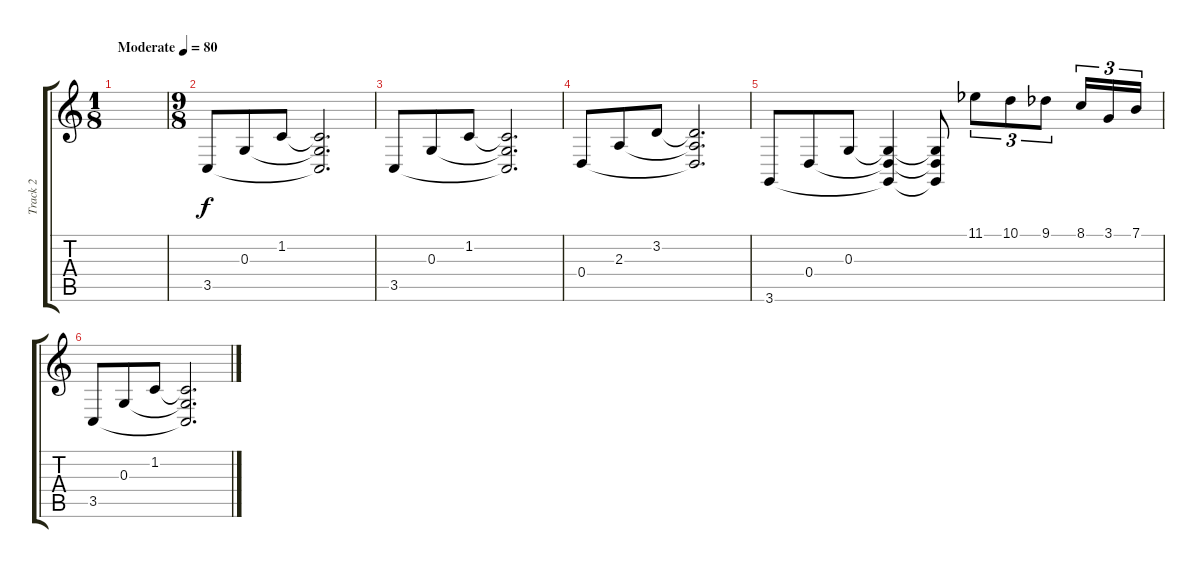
\track ("Track 2" "Track 2") {instrument acousticgrandpiano}
\staff {score tabs}
\tuning (E4 B3 G3 D3 A2 E2) {hide}
\ts (1 8)
\tempo (80 "Moderate")
\clef g2
\ks c
|
\ts (9 8)
3.5.8 0.3.8 1.2.8 (1.2{t} 0.3{t} 3.5{t}).2{d} |
3.5.8 0.3.8 1.2.8 (1.2{t} 0.3{t} 3.5{t}).2{d} |
0.4.8 2.3.8 3.2.8 (3.2{t} 2.3{t} 0.4{t}).2{d} |
3.6.8 0.4.8 0.3.8 (0.3{t} 0.4{t} 3.6{t}).4 (0.3{t} 0.4{t} 3.6{t}).8 11.1{acc b}.8{tu (3 2)} 10.1.8{tu (3 2)} 9.1{acc b}.8{tu (3 2)} 8.1.16{tu (3 2)} 3.1.16{tu (3 2)} 7.1.16{tu (3 2)} |
3.5.8 0.3.8 1.2.8 (1.2{t} 0.3{t} 3.5{t}).2{d}
